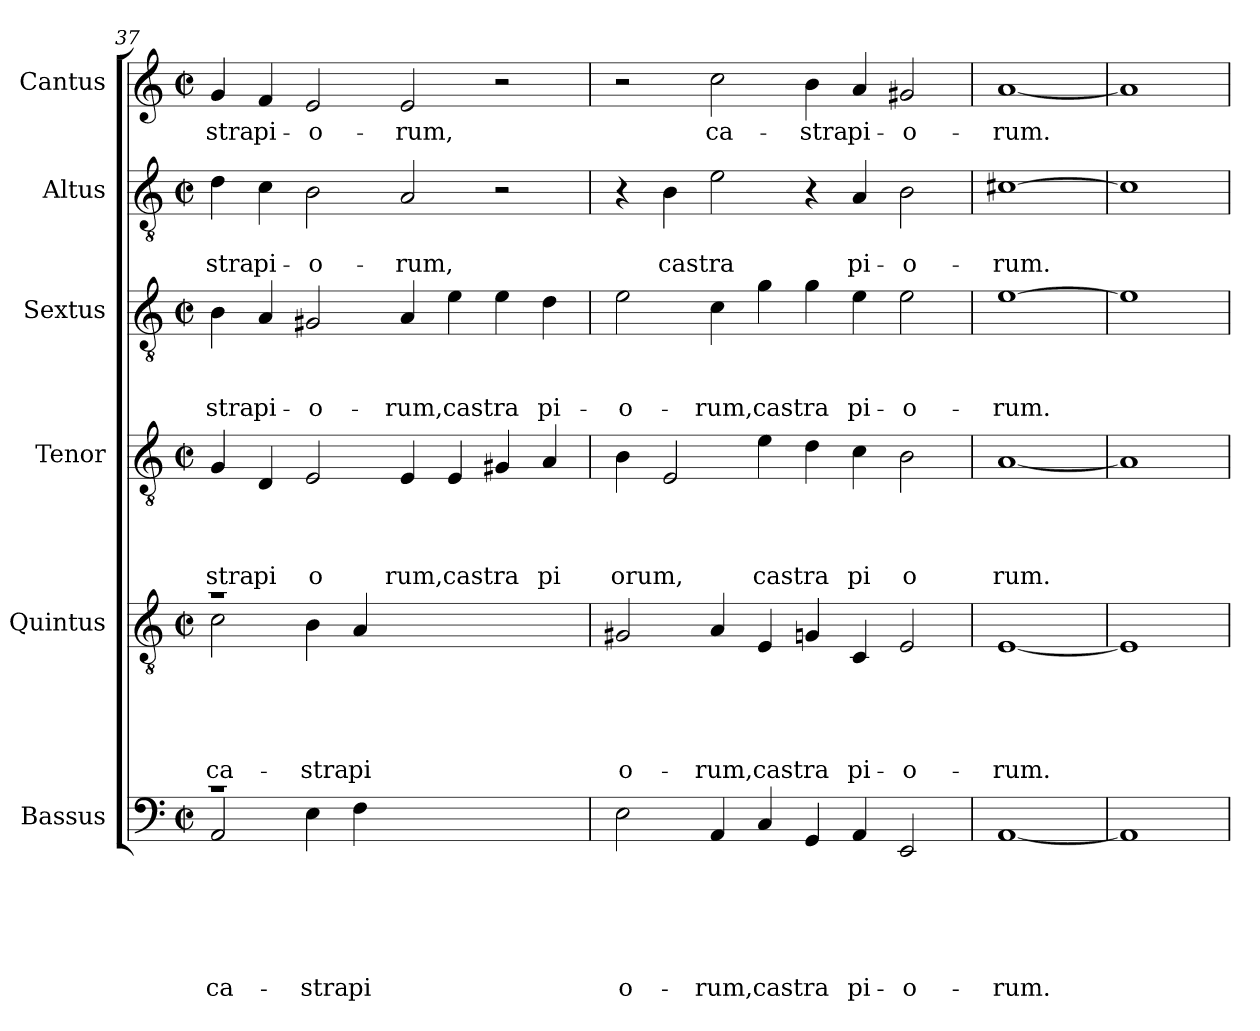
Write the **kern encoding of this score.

**kern	**text	**text	**text	**text	**text	**text	**kern	**text	**text	**text	**text	**text	**kern	**text	**text	**text	**text	**kern	**text	**text	**text	**kern	**text	**text	**kern	**text
*part6	*part6	*part6	*part6	*part6	*part6	*part6	*part5	*part5	*part5	*part5	*part5	*part5	*part4	*part4	*part4	*part4	*part4	*part3	*part3	*part3	*part3	*part2	*part2	*part2	*part1	*part1
*staff6	*staff6	*staff6	*staff6	*staff6	*staff6	*staff6	*staff5	*staff5	*staff5	*staff5	*staff5	*staff5	*staff4	*staff4	*staff4	*staff4	*staff4	*staff3	*staff3	*staff3	*staff3	*staff2	*staff2	*staff2	*staff1	*staff1
*I"Bassus	*	*	*	*	*	*	*I"Quintus	*	*	*	*	*	*I"Tenor	*	*	*	*	*I"Sextus	*	*	*	*I"Altus	*	*	*I"Cantus	*
*clefF4	*	*	*	*	*	*	*clefGv2	*	*	*	*	*	*clefGv2	*	*	*	*	*clefGv2	*	*	*	*clefGv2	*	*	*clefG2	*
*k[]	*	*	*	*	*	*	*k[]	*	*	*	*	*	*k[]	*	*	*	*	*k[]	*	*	*	*k[]	*	*	*k[]	*
*C:	*	*	*	*	*	*	*C:	*	*	*	*	*	*C:	*	*	*	*	*C:	*	*	*	*C:	*	*	*C:	*
*M2/2	*	*	*	*	*	*	*M2/2	*	*	*	*	*	*M2/2	*	*	*	*	*M2/2	*	*	*	*M2/2	*	*	*M2/2	*
*met(c|)	*	*	*	*	*	*	*met(c|)	*	*	*	*	*	*met(c|)	*	*	*	*	*met(c|)	*	*	*	*met(c|)	*	*	*met(c|)	*
=37	=37	=37	=37	=37	=37	=37	=37	=37	=37	=37	=37	=37	=37	=37	=37	=37	=37	=37	=37	=37	=37	=37	=37	=37	=37	=37
*^	*	*	*	*	*	*	*	*	*	*	*	*	*	*	*	*	*	*	*	*	*	*	*	*	*	*
!	!	!	!	!	!	!	!LO:LY:b	!	!	!	!	!	!LO:LY:b	!	!	!	!	!LO:LY:b	!	!	!	!LO:LY:b	!	!	!LO:LY:b	!	!LO:LY:b
*	*	*	*	*	*	*	*	*^	*	*	*	*	*	*	*	*	*	*	*	*	*	*	*	*	*	*	*
1rc	2AA/	.	.	.	.	.	ca-	1ra	2c\	.	.	.	.	ca-	4G/	.	.	.	stra	4B\	.	.	-stra	4d\	.	-stra	4g/	-stra
!	!	!	!	!	!	!	!	!	!	!	!	!	!	!	!	!	!	!	!LO:LY:b	!	!	!	!LO:LY:b	!	!	!LO:LY:b	!	!LO:LY:b
.	.	.	.	.	.	.	.	.	.	.	.	.	.	.	4D/	.	.	.	pi	4A/	.	.	pi-	4c\	.	pi-	4f/	pi-
!	!	!	!	!	!	!	!LO:LY:b	!	!	!	!	!	!	!LO:LY:b	!	!	!	!	!LO:LY:b	!	!	!	!LO:LY:b	!	!	!LO:LY:b	!	!LO:LY:b
.	4E\	.	.	.	.	.	-stra	.	4B\	.	.	.	.	-stra	2E/	.	.	.	o	2G#X/	.	.	-o-	2B\	.	-o-	2e/	-o-
!	!	!	!	!	!	!	!LO:LY:b	!	!	!	!	!	!	!LO:LY:b	!	!	!	!	!	!	!	!	!	!	!	!	!	!
.	4F\	.	.	.	.	.	pi-	.	4A/	.	.	.	.	pi-	.	.	.	.	.	.	.	.	.	.	.	.	.	.
!	!	!	!	!	!	!	!	!	!	!	!	!	!	!	!	!	!	!	!LO:LY:b	!	!	!	!LO:LY:b	!	!	!LO:LY:b	!	!LO:LY:b
1ryy	1ryy	.	.	.	.	.	.	1ryy	1ryy	.	.	.	.	.	4E/	.	.	.	rum,	4A/	.	.	-rum,	2A/	.	-rum,	2e/	-rum,
!	!	!	!	!	!	!	!	!	!	!	!	!	!	!	!	!	!	!	!LO:LY:b	!	!	!	!LO:LY:b	!	!	!	!	!
.	.	.	.	.	.	.	.	.	.	.	.	.	.	.	4E/	.	.	.	castra	4e\	.	.	castra	.	.	.	.	.
.	.	.	.	.	.	.	.	.	.	.	.	.	.	.	4G#X/	.	.	.	.	4e\	.	.	.	2r	.	.	2r	.
!	!	!	!	!	!	!	!	!	!	!	!	!	!	!	!	!	!	!	!LO:LY:b	!	!	!	!LO:LY:b	!	!	!	!	!
.	.	.	.	.	.	.	.	.	.	.	.	.	.	.	4A/	.	.	.	pi	4d\	.	.	pi-	.	.	.	.	.
*v	*v	*	*	*	*	*	*	*	*	*	*	*	*	*	*	*	*	*	*	*	*	*	*	*	*	*	*	*
*	*	*	*	*	*	*	*v	*v	*	*	*	*	*	*	*	*	*	*	*	*	*	*	*	*	*	*	*
=38	=38	=38	=38	=38	=38	=38	=38	=38	=38	=38	=38	=38	=38	=38	=38	=38	=38	=38	=38	=38	=38	=38	=38	=38	=38	=38
!	!	!	!	!	!	!LO:LY:b	!	!	!	!	!	!LO:LY:b	!	!	!	!	!LO:LY:b	!	!	!	!LO:LY:b	!	!	!	!	!
2E\	.	.	.	.	.	-o-	2G#X/	.	.	.	.	-o-	4B\	.	.	.	orum,	2e\	.	.	-o-	4r	.	.	2r	.
!	!	!	!	!	!	!	!	!	!	!	!	!	!	!	!	!	!	!	!	!	!	!	!	!LO:LY:b	!	!
.	.	.	.	.	.	.	.	.	.	.	.	.	2E/	.	.	.	.	.	.	.	.	4B\	.	castra	.	.
!	!	!	!	!	!	!LO:LY:b	!	!	!	!	!	!LO:LY:b	!	!	!	!	!	!	!	!	!LO:LY:b	!	!	!	!	!LO:LY:b
4AA/	.	.	.	.	.	-rum,	4A/	.	.	.	.	-rum,	.	.	.	.	.	4c\	.	.	-rum,	2e\	.	.	2cc\	ca-
!	!	!	!	!	!	!LO:LY:b	!	!	!	!	!	!LO:LY:b	!	!	!	!	!LO:LY:b	!	!	!	!LO:LY:b	!	!	!	!	!
4C/	.	.	.	.	.	castra	4E/	.	.	.	.	castra	4e\	.	.	.	castra	4g\	.	.	castra	.	.	.	.	.
!	!	!	!	!	!	!	!	!	!	!	!	!	!	!	!	!	!	!	!	!	!	!	!	!	!	!LO:LY:b
4GG/	.	.	.	.	.	.	4Gn/	.	.	.	.	.	4d\	.	.	.	.	4g\	.	.	.	4r	.	.	4b\	-stra
!	!	!	!	!	!	!LO:LY:b	!	!	!	!	!	!LO:LY:b	!	!	!	!	!LO:LY:b	!	!	!	!LO:LY:b	!	!	!LO:LY:b	!	!LO:LY:b
4AA/	.	.	.	.	.	pi-	4C/	.	.	.	.	pi-	4c\	.	.	.	pi	4e\	.	.	pi-	4A/	.	pi-	4a/	pi-
!	!	!	!	!	!	!LO:LY:b	!	!	!	!	!	!LO:LY:b	!	!	!	!	!LO:LY:b	!	!	!	!LO:LY:b	!	!	!LO:LY:b	!	!LO:LY:b
2EE/	.	.	.	.	.	-o-	2E/	.	.	.	.	-o-	2B\	.	.	.	o	2e\	.	.	-o-	2B\	.	-o-	2g#X/	-o-
=39	=39	=39	=39	=39	=39	=39	=39	=39	=39	=39	=39	=39	=39	=39	=39	=39	=39	=39	=39	=39	=39	=39	=39	=39	=39	=39
!	!	!	!	!	!	!LO:LY:b	!	!	!	!	!	!LO:LY:b	!	!	!	!	!LO:LY:b	!	!	!	!LO:LY:b	!	!	!LO:LY:b	!	!LO:LY:b
[1AA	.	.	.	.	.	-rum.	[1E	.	.	.	.	-rum.	[1A	.	.	.	rum.	[1e	.	.	-rum.	[1c#X	.	-rum.	[1a	-rum.
=40!	=40!	=40!	=40!	=40!	=40!	=40!	=40!	=40!	=40!	=40!	=40!	=40!	=40!	=40!	=40!	=40!	=40!	=40!	=40!	=40!	=40!	=40!	=40!	=40!	=40!	=40!
1AA]	.	.	.	.	.	.	1E]	.	.	.	.	.	1A]	.	.	.	.	1e]	.	.	.	1c#]	.	.	1a]	.
=	=	=	=	=	=	=	=	=	=	=	=	=	=	=	=	=	=	=	=	=	=	=	=	=	=	=
*-	*-	*-	*-	*-	*-	*-	*-	*-	*-	*-	*-	*-	*-	*-	*-	*-	*-	*-	*-	*-	*-	*-	*-	*-	*-	*-
